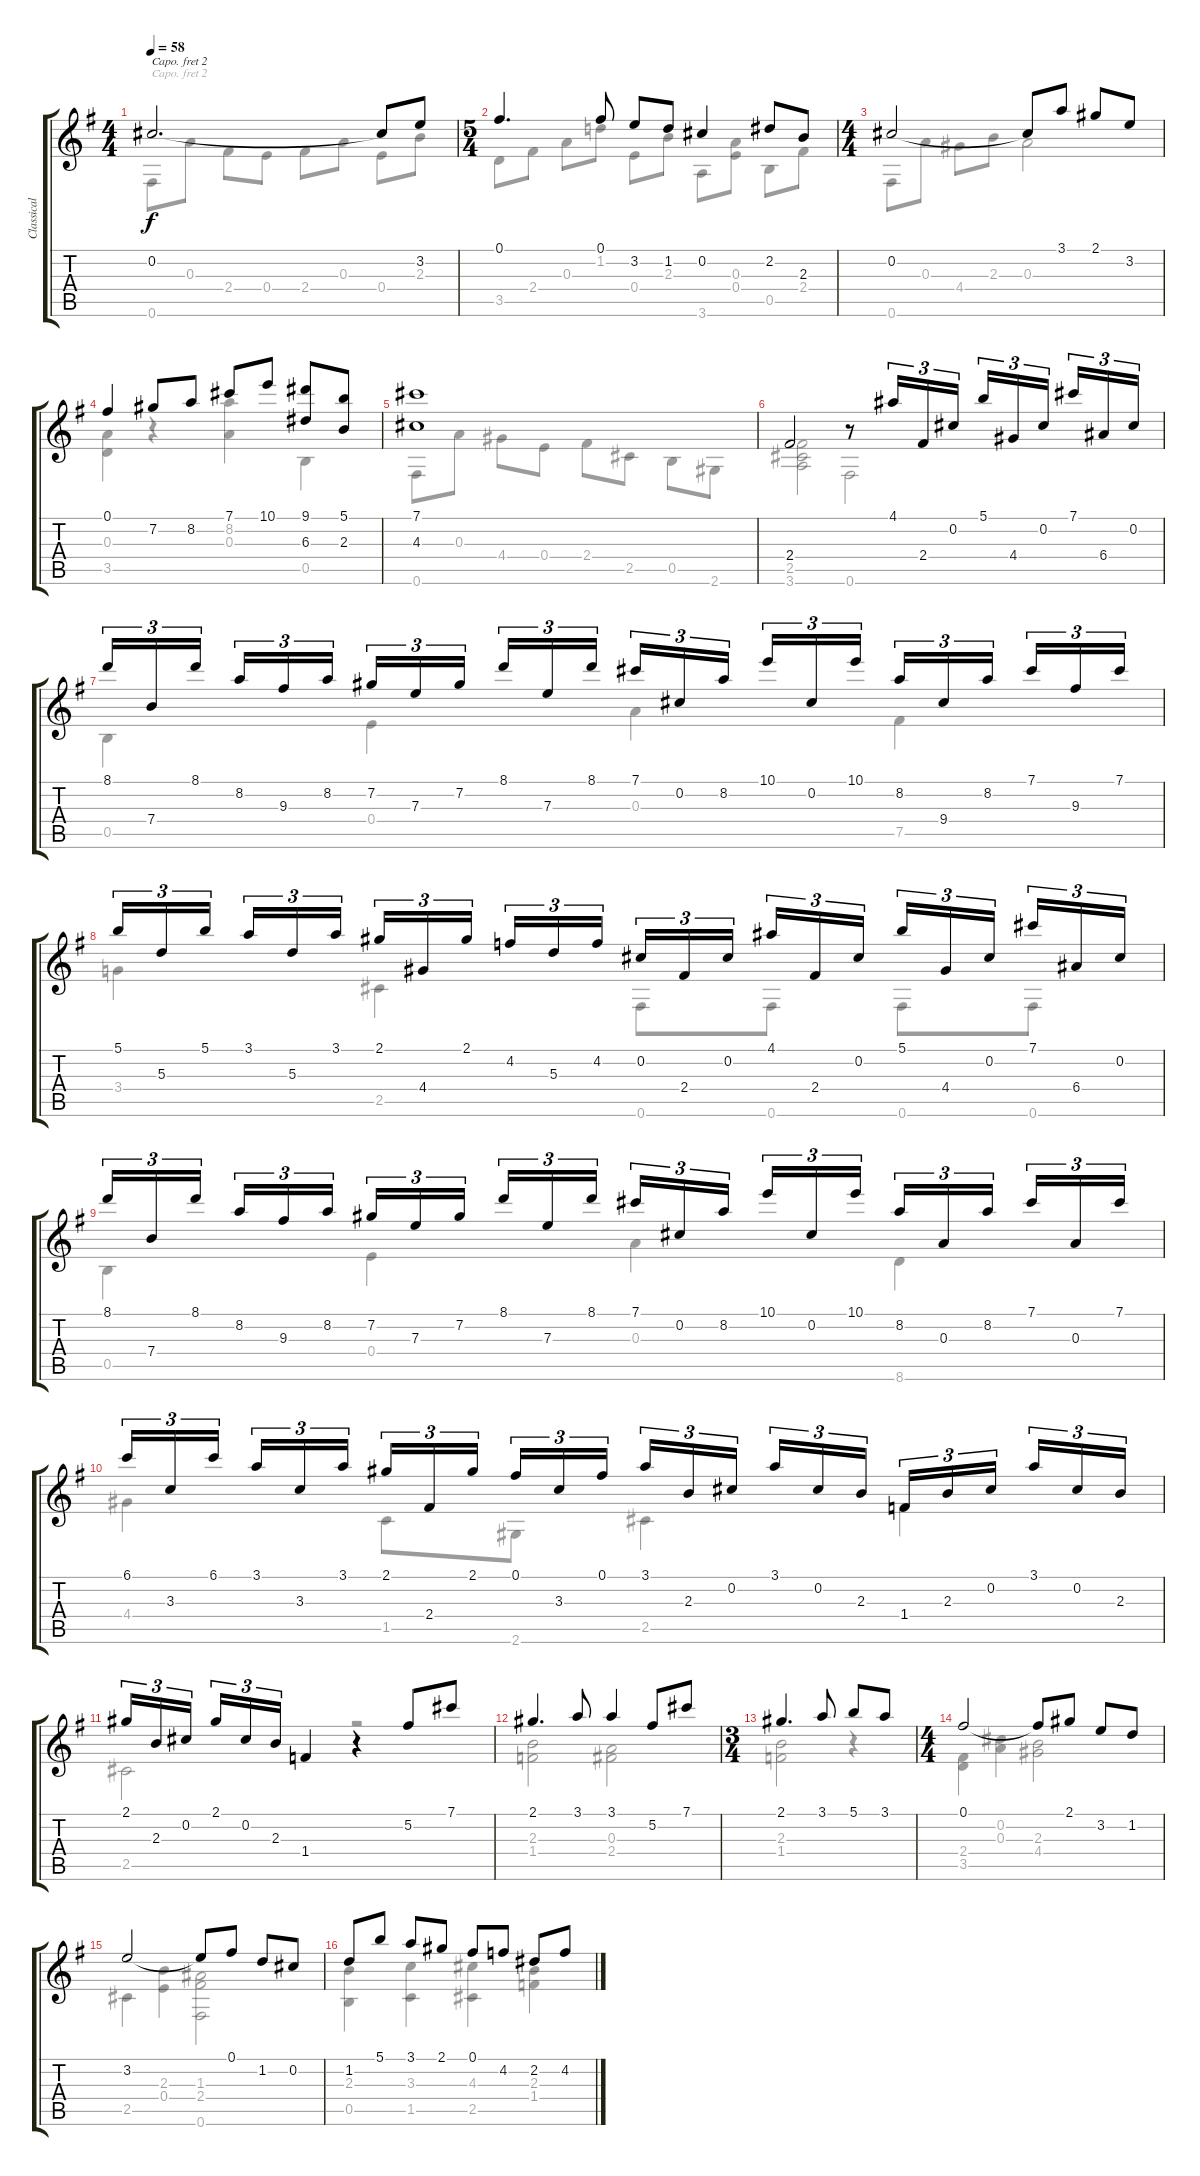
\track ("Classical Guitar" "Classical ") {instrument acousticguitarnylon}
\staff {score tabs}
\capo 2
\tuning (E4 B3 G3 D3 A2 E2) {hide}
\voice
\ts (4 4)
\tempo 58
\clef g2
\ks eminor
0.2.2{d dy f} 0.2{t}.8 3.2.8 |
\ts (5 4)
0.1.4{d} 0.1.8 3.2.8 1.2.8 0.2.4 2.2.8 2.3.8 |
\ts (4 4)
0.2.2 0.2{t}.8 3.1.8 2.1.8 3.2.8 |
0.1.4 7.2.8 8.2.8 7.1.8 10.1.8 (9.1 6.3).8 (5.1 2.3).8 |
(7.1 4.3).1 |
2.4.2 r.8 4.1.16{tu (3 2)} 2.4.16{tu (3 2)} 0.2.16{tu (3 2)} 5.1.16{tu (3 2)} 4.4.16{tu (3 2)} 0.2.16{tu (3 2) beam splitsecondary} 7.1.16{tu (3 2)} 6.4.16{tu (3 2)} 0.2.16{tu (3 2)} |
8.1.16{tu (3 2)} 7.4.16{tu (3 2)} 8.1.16{tu (3 2) beam splitsecondary} 8.2.16{tu (3 2)} 9.3.16{tu (3 2)} 8.2.16{tu (3 2)} 7.2.16{tu (3 2)} 7.3.16{tu (3 2)} 7.2.16{tu (3 2) beam splitsecondary} 8.1.16{tu (3 2)} 7.3.16{tu (3 2)} 8.1.16{tu (3 2)} 7.1.16{tu (3 2)} 0.2.16{tu (3 2)} 8.2.16{tu (3 2) beam splitsecondary} 10.1.16{tu (3 2)} 0.2.16{tu (3 2)} 10.1.16{tu (3 2)} 8.2.16{tu (3 2)} 9.4.16{tu (3 2)} 8.2.16{tu (3 2) beam splitsecondary} 7.1.16{tu (3 2)} 9.3.16{tu (3 2)} 7.1.16{tu (3 2)} |
5.1.16{tu (3 2)} 5.3.16{tu (3 2)} 5.1.16{tu (3 2) beam splitsecondary} 3.1.16{tu (3 2)} 5.3.16{tu (3 2)} 3.1.16{tu (3 2)} 2.1.16{tu (3 2)} 4.4.16{tu (3 2)} 2.1.16{tu (3 2) beam splitsecondary} 4.2.16{tu (3 2)} 5.3.16{tu (3 2)} 4.2.16{tu (3 2)} 0.2.16{tu (3 2)} 2.4.16{tu (3 2)} 0.2.16{tu (3 2) beam splitsecondary} 4.1.16{tu (3 2)} 2.4.16{tu (3 2)} 0.2.16{tu (3 2)} 5.1.16{tu (3 2)} 4.4.16{tu (3 2)} 0.2.16{tu (3 2) beam splitsecondary} 7.1.16{tu (3 2)} 6.4.16{tu (3 2)} 0.2.16{tu (3 2)} |
8.1.16{tu (3 2)} 7.4.16{tu (3 2)} 8.1.16{tu (3 2) beam splitsecondary} 8.2.16{tu (3 2)} 9.3.16{tu (3 2)} 8.2.16{tu (3 2)} 7.2.16{tu (3 2)} 7.3.16{tu (3 2)} 7.2.16{tu (3 2) beam splitsecondary} 8.1.16{tu (3 2)} 7.3.16{tu (3 2)} 8.1.16{tu (3 2)} 7.1.16{tu (3 2)} 0.2.16{tu (3 2)} 8.2.16{tu (3 2) beam splitsecondary} 10.1.16{tu (3 2)} 0.2.16{tu (3 2)} 10.1.16{tu (3 2)} 8.2.16{tu (3 2)} 0.3.16{tu (3 2)} 8.2.16{tu (3 2) beam splitsecondary} 7.1.16{tu (3 2)} 0.3.16{tu (3 2)} 7.1.16{tu (3 2)} |
6.1.16{tu (3 2)} 3.3.16{tu (3 2)} 6.1.16{tu (3 2) beam splitsecondary} 3.1.16{tu (3 2)} 3.3.16{tu (3 2)} 3.1.16{tu (3 2)} 2.1.16{tu (3 2)} 2.4.16{tu (3 2)} 2.1.16{tu (3 2) beam splitsecondary} 0.1.16{tu (3 2)} 3.3.16{tu (3 2)} 0.1.16{tu (3 2)} 3.1.16{tu (3 2)} 2.3.16{tu (3 2)} 0.2.16{tu (3 2) beam splitsecondary} 3.1.16{tu (3 2)} 0.2.16{tu (3 2)} 2.3.16{tu (3 2)} 1.4.16{tu (3 2)} 2.3.16{tu (3 2)} 0.2.16{tu (3 2) beam splitsecondary} 3.1.16{tu (3 2)} 0.2.16{tu (3 2)} 2.3.16{tu (3 2)} |
2.1.16{tu (3 2)} 2.3.16{tu (3 2)} 0.2.16{tu (3 2) beam splitsecondary} 2.1.16{tu (3 2)} 0.2.16{tu (3 2)} 2.3.16{tu (3 2)} 1.4.4 r.4 5.2.8 7.1.8 |
2.1.4{d} 3.1.8 3.1.4 5.2.8 7.1.8 |
\ts (3 4)
2.1.4{d} 3.1.8 5.1.8 3.1.8 |
\ts (4 4)
0.1.2 0.1{t}.8 2.1.8 3.2.8 1.2.8 |
3.2.2 3.2{t}.8 0.1.8 1.2.8 0.2.8 |
1.2.8 5.1.8 3.1.8 2.1.8 0.1.8 4.2.8 2.2.8 4.2.8
\voice
\clef g2
\ottava regular
\simile none
\ks eminor
0.6.8{dy f} 0.3.8 2.4.8 0.4.8 2.4.8 0.3.8 0.4.8 2.3.8 |
3.5.8 2.4.8 0.3.8 1.2.8 0.4.8 2.3.8 3.6.8 (0.3 0.4).8 0.5.8 2.4.8 |
0.6.8 0.3.8 4.4.8 2.3.8 0.3.2 |
(0.3 3.5).4 r.4 (8.2 0.3).4 0.5.4 |
0.6.8 0.3.8 4.4.8 0.4.8 2.4.8 2.5.8 0.5.8 2.6.8 |
(2.4 2.5 3.6).2 0.6.2 |
0.5.4 0.4.4 0.3.4 7.5.4 |
3.4.4 2.5.4 0.6.8 0.6.8 0.6.8 0.6.8 |
0.5.4 0.4.4 0.3.4 8.6.4 |
4.4.4 1.5.8 2.6.8 2.5.4 1.4.4 |
2.5.2 r.2 |
(2.3 1.4).2 (0.3 2.4).2 |
(2.3 1.4).2 r.4 |
(2.4 3.5).4 (0.2 0.3).4 (2.3 4.4).2 |
2.5.4 (2.3 0.4).4 (1.3 2.4 0.6).2 |
(2.3 0.5).4 (3.3 1.5).4 (4.3 2.5).4 (2.3 1.4).4
